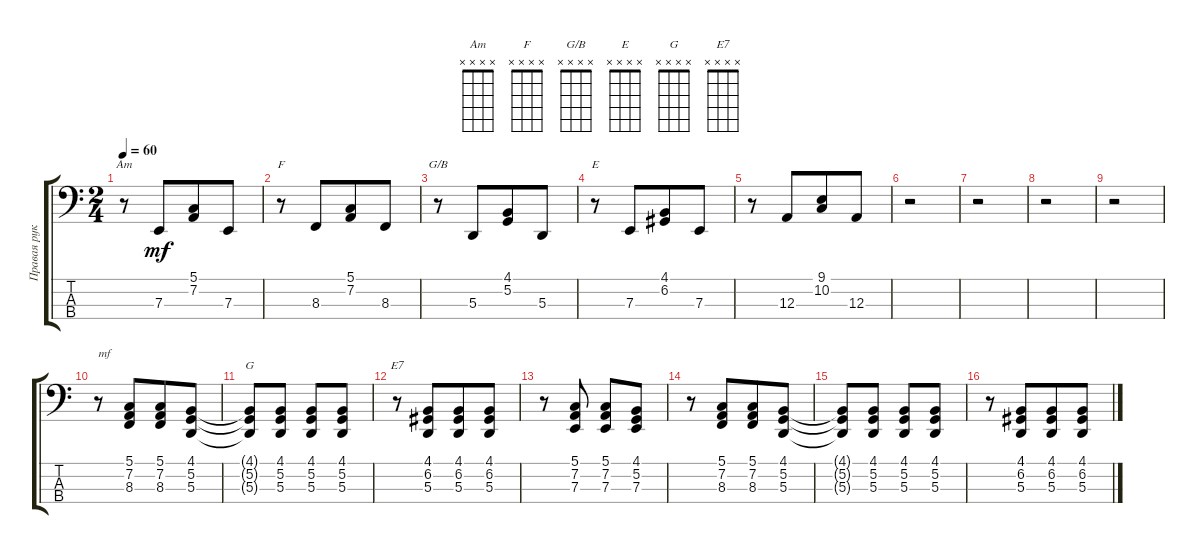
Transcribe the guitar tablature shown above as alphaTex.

\track ("Правая рука" "Правая рук") {instrument brightacousticpiano}
\staff {score tabs}
\tuning (G2 D2 A1 E1) {hide}
\chord ("Am" x x x x)
\chord ("F" x x x x)
\chord ("G/B" x x x x)
\chord ("E" x x x x)
\chord ("G" x x x x)
\chord ("E7" x x x x)
\ts (2 4)
\tempo 60
\clef f4
\ks c
r.8{ch "Am" dy mf} 7.3.8{beam merge} (5.1 7.2).8 7.3.8 |
r.8{ch "F"} 8.3.8{beam merge} (5.1 7.2).8 8.3.8 |
r.8{ch "G/B"} 5.3.8{beam merge} (4.1 5.2).8 5.3.8 |
r.8{ch "E"} 7.3.8{beam merge} (4.1 6.2).8 7.3.8 |
r.8 12.3.8{beam merge} (9.1 10.2).8 12.3.8 |
r.2 |
r.2 |
r.2 |
r.2 |
r.8{txt "mf"} (5.1 7.2 8.3).8{beam merge} (5.1 7.2 8.3).8 (4.1 5.2 5.3).8 |
(4.1{t} 5.2{t} 5.3{t}).8{ch "G"} (4.1 5.2 5.3).8 (4.1 5.2 5.3).8 (4.1 5.2 5.3).8 |
r.8{ch "E7"} (4.1 6.2 5.3).8{beam merge} (4.1 6.2 5.3).8 (4.1 6.2 5.3).8 |
r.8 (5.1 7.2 7.3).8 (5.1 7.2 7.3).8 (4.1 5.2 7.3).8 |
r.8 (5.1 7.2 8.3).8{beam merge} (5.1 7.2 8.3).8 (4.1 5.2 5.3).8 |
(4.1{t} 5.2{t} 5.3{t}).8 (4.1 5.2 5.3).8 (4.1 5.2 5.3).8 (4.1 5.2 5.3).8 |
r.8 (4.1 6.2 5.3).8{beam merge} (4.1 6.2 5.3).8 (4.1 6.2 5.3).8
